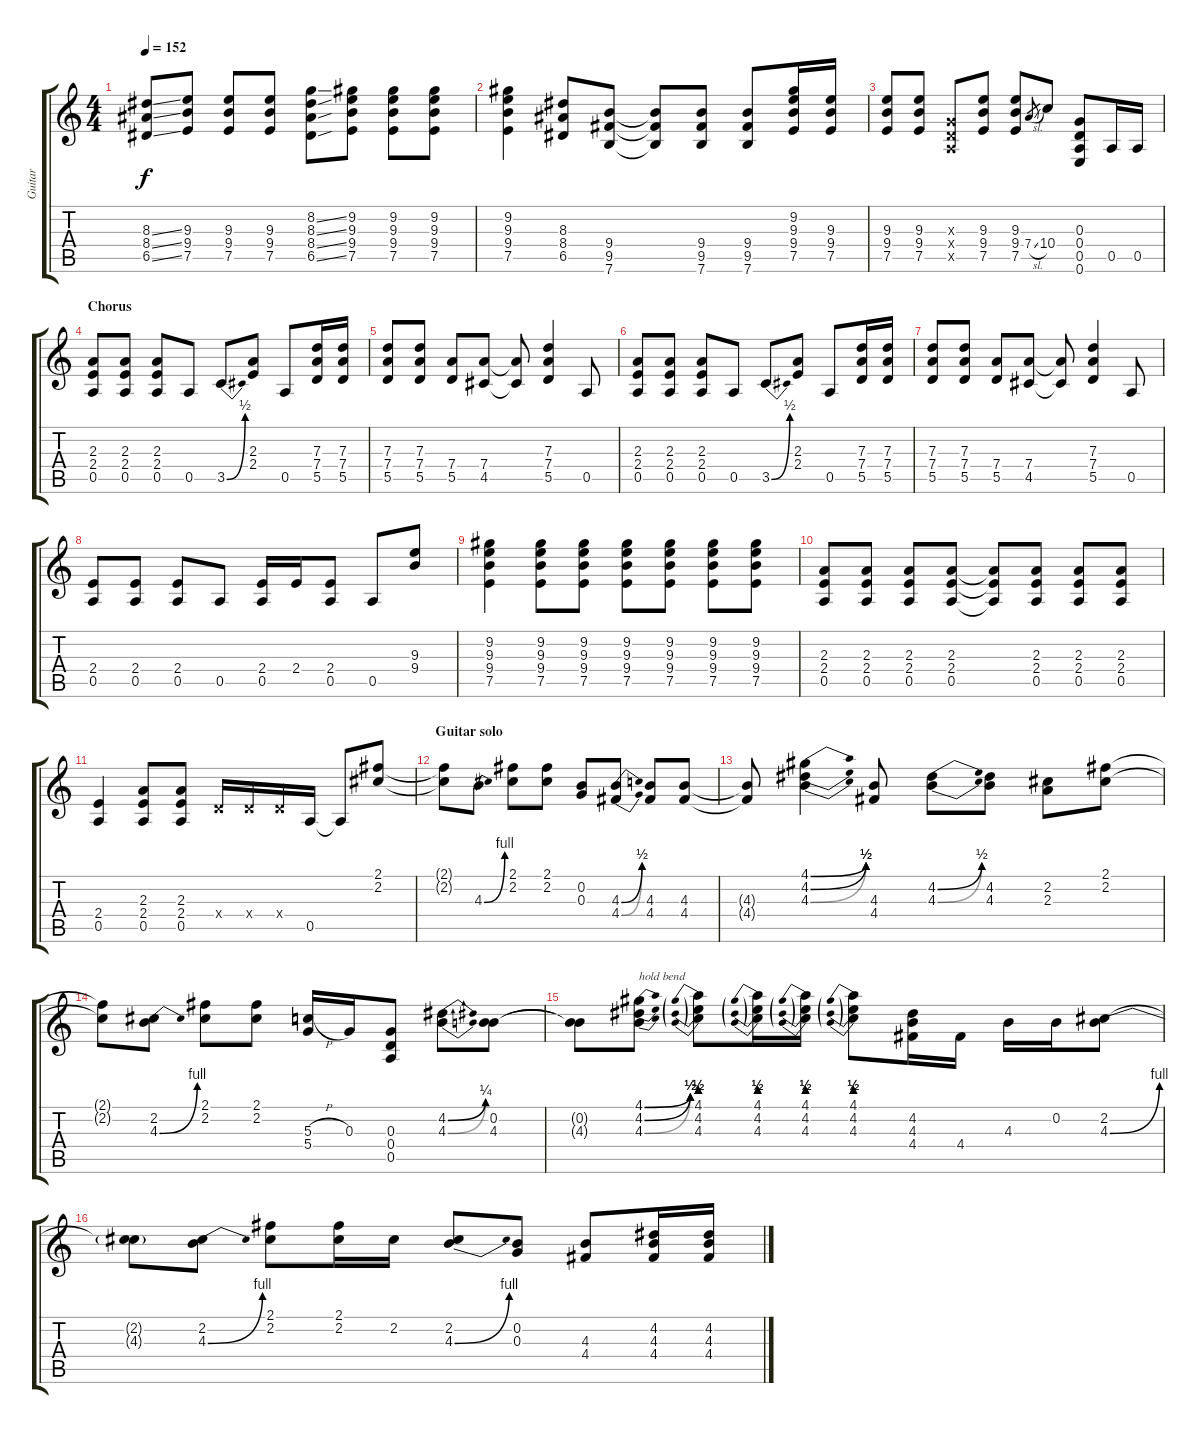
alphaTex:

\track ("Guitar" "Guitar") {instrument distortionguitar}
\staff {score tabs}
\tuning (E4 B3 G3 D3 A2 E2) {hide}
\ts (4 4)
\tempo 152
\clef g2
\ks c
(8.3{ss} 8.4{ss} 6.5{ss}).8{dy f} (9.3 9.4 7.5).8 (9.3 9.4 7.5).8 (9.3 9.4 7.5).8 (8.2{ss} 8.3{ss} 8.4{ss} 6.5{ss}).8 (9.2 9.3 9.4 7.5).8 (9.2 9.3 9.4 7.5).8 (9.2 9.3 9.4 7.5).8 |
(9.2 9.3 9.4 7.5).4 (8.3 8.4 6.5).8 (9.4 9.5 7.6).8 (9.4{t} 9.5{t} 7.6{t}).8 (9.4 9.5 7.6).8 (9.4 9.5 7.6).8 (9.2 9.3 9.4 7.5).16 (9.3 9.4 7.5).16 |
(9.3 9.4 7.5).8 (9.3 9.4 7.5).8 (0.3{x} 0.4{x} 0.5{x}).8 (9.3 9.4 7.5).8 (9.3 9.4 7.5).8 7.4{sl}.8{gr} 10.4.8 (0.3 0.4 0.5 0.6).8 0.5.16 0.5.16 |
\section ("" "Chorus")
(2.3 2.4 0.5).8 (2.3 2.4 0.5).8 (2.3 2.4 0.5).8 0.5.8 3.5{be (bend 0 0 60 2)}.8 (2.3 2.4).8 0.5.8 (7.3 7.4 5.5).16 (7.3 7.4 5.5).16 |
(7.3 7.4 5.5).8 (7.3 7.4 5.5).8 (7.4 5.5).8 (7.4 4.5).8 (7.4{t} 4.5{t}).8 (7.3 7.4 5.5).4 0.5.8 |
(2.3 2.4 0.5).8 (2.3 2.4 0.5).8 (2.3 2.4 0.5).8 0.5.8 3.5{be (bend 0 0 60 2)}.8 (2.3 2.4).8 0.5.8 (7.3 7.4 5.5).16 (7.3 7.4 5.5).16 |
(7.3 7.4 5.5).8 (7.3 7.4 5.5).8 (7.4 5.5).8 (7.4 4.5).8 (7.4{t} 4.5{t}).8 (7.3 7.4 5.5).4 0.5.8 |
(2.4 0.5).8 (2.4 0.5).8 (2.4 0.5).8 0.5.8 (2.4 0.5).16 2.4.16 (2.4 0.5).8 0.5.8 (9.3 9.4).8 |
(9.2 9.3 9.4 7.5).4 (9.2 9.3 9.4 7.5).8 (9.2 9.3 9.4 7.5).8 (9.2 9.3 9.4 7.5).8 (9.2 9.3 9.4 7.5).8 (9.2 9.3 9.4 7.5).8 (9.2 9.3 9.4 7.5).8 |
(2.3 2.4 0.5).8 (2.3 2.4 0.5).8 (2.3 2.4 0.5).8 (2.3 2.4 0.5).8 (2.3{t} 2.4{t} 0.5{t}).8 (2.3 2.4 0.5).8 (2.3 2.4 0.5).8 (2.3 2.4 0.5).8 |
(2.4 0.5).4 (2.3 2.4 0.5).8 (2.3 2.4 0.5).8 0.4{x}.16 0.4{x}.16 0.4{x}.16 0.5.16 0.5{t}.8 (2.1 2.2).8 |
\section ("" "Guitar solo")
(2.1{t} 2.2{t}).8 4.3{be (bend 0 0 60 4)}.8 (2.1 2.2).8 (2.1 2.2).8 (0.2 0.3).8 (4.3{be (bend 0 0 60 2)} 4.4{be (bend 0 0 60 2)}).8 (4.3 4.4).8 (4.3 4.4).8 |
(4.3{t} 4.4{t}).8 (4.1{be (bend 0 0 60 2)} 4.2{be (bend 0 0 60 2)} 4.3{be (bend 0 0 60 2)}).4 (4.3 4.4).8 (4.2{be (bend 0 0 60 2)} 4.3{be (bend 0 0 60 2)}).8 (4.2 4.3).8 (2.2 2.3).8 (2.1 2.2).8 |
(2.1{t} 2.2{t}).8 (2.2 4.3{be (bend 0 0 60 4)}).8 (2.1 2.2).8 (2.1 2.2).8 (5.3{h} 5.4).16 0.3.16 (0.3 0.4 0.5).8 (4.2{be (bend 0 0 60 1)} 4.3{be (bend 0 0 60 1)}).8 (0.2 4.3).8 |
(0.2{t} 4.3{t}).8 (4.1{be (bend 0 0 60 2)} 4.2{be (bend 0 0 60 2)} 4.3{be (bend 0 0 60 2)}).8{txt "hold bend"} (4.1{be (prebend 0 2 60 2)} 4.2{be (prebend 0 2 60 2)} 4.3{be (prebend 0 2 60 2)}).8 (4.1{be (prebend 0 2 60 2)} 4.2{be (prebend 0 2 60 2)} 4.3{be (prebend 0 2 60 2)}).16 (4.1{be (prebend 0 2 60 2)} 4.2{be (prebend 0 2 60 2)} 4.3{be (prebend 0 2 60 2)}).16 (4.1{be (prebend 0 2 60 2)} 4.2{be (prebend 0 2 60 2)} 4.3{be (prebend 0 2 60 2)}).8 (4.2 4.3 4.4).16 4.4.16 4.3.16 0.2.16 (2.2 4.3{be (bend 0 0 60 4)}).8 |
(2.2{t} 4.3{t}).8 (2.2 4.3{be (bend 0 0 60 4)}).8 (2.1 2.2).8 (2.1 2.2).16 2.2.16 (2.2 4.3{be (bend 0 0 60 4)}).8 (0.2 0.3).8 (4.3 4.4).8 (4.2 4.3 4.4).16 (4.2 4.3 4.4).16
